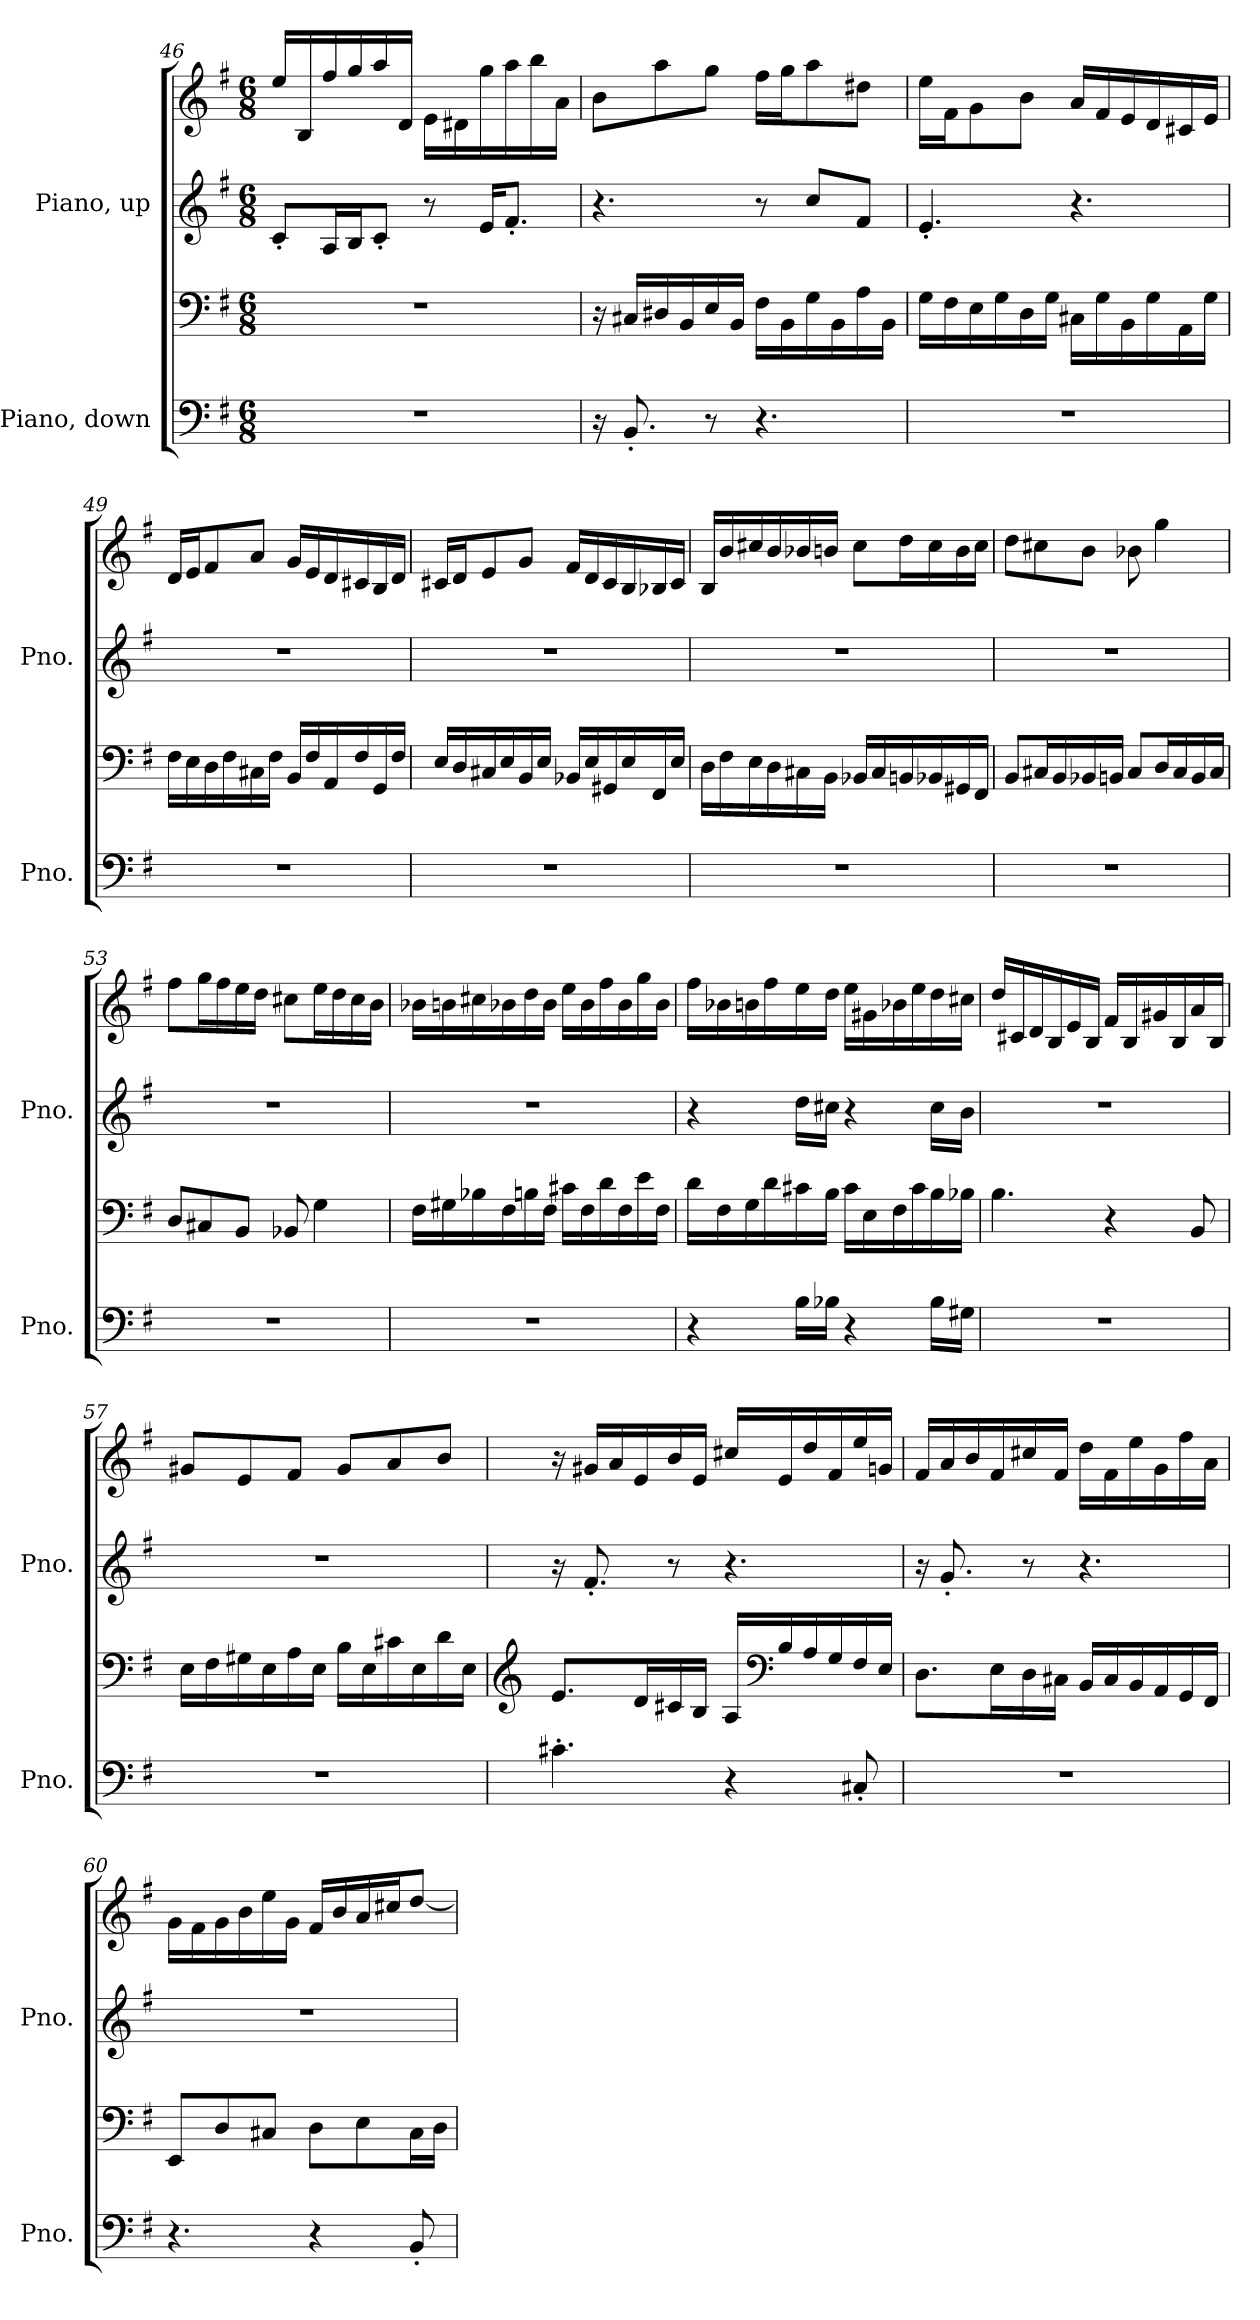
**kern	**kern	**kern	**kern
*part2	*part2	*part1	*part1
*staff4	*staff3	*staff2	*staff1
*I"Piano, down	*	*I"Piano, up	*
*I'Pno.	*	*I'Pno.	*
*clefF4	*clefF4	*clefG2	*clefG2
*k[f#]	*k[f#]	*k[f#]	*k[f#]
*M6/8	*M6/8	*M6/8	*M6/8
=46	=46	=46	=46
2.r	2.r	8c'/L	16ee/LL
.	.	.	16B/
.	.	16A/L	16ff#/
.	.	16B/J	16gg/
.	.	8c'/J	16aa/
.	.	.	16d/JJ
.	.	8r	16e\LL
.	.	.	16d#X\
.	.	16e/KL	16gg\
.	.	8.f#'/J	16aa\
.	.	.	16bb\
.	.	.	16a\JJ
=47	=47	=47	=47
16r	16r	4.r	8b\L
8.BB'/	16C#X/LL	.	.
.	16D#X/	.	8aa\
.	16BB/	.	.
8r	16E/	.	8gg\J
.	16BB/JJ	.	.
4.r	16F#\LL	8r	16ff#\LL
.	16BB\	.	16gg\J
.	16G\	8cc/L	8aa\
.	16BB\	.	.
.	16A\	8f#/J	8dd#X\J
.	16BB\JJ	.	.
!!LO:LB:g=z
=48	=48	=48	=48
2.r	16G\LL	4.e'/	16ee\LL
.	16F#\	.	16f#\J
.	16E\	.	8g\
.	16G\	.	.
.	16D\	.	8b\J
.	16G\JJ	.	.
.	16C#X\LL	4.r	16a/LL
.	16G\	.	16f#/
.	16BB\	.	16e/
.	16G\	.	16d/
.	16AA\	.	16c#X/
.	16G\JJ	.	16e/JJ
=49	=49	=49	=49
2.r	16F#\LL	2.r	16d/LL
.	16E\	.	16e/J
.	16D\	.	8f#/
.	16F#\	.	.
.	16C#X\	.	8a/J
.	16F#\JJ	.	.
.	16BB/LL	.	16g/LL
.	16F#/	.	16e/
.	16AA/	.	16d/
.	16F#/	.	16c#X/
.	16GG/	.	16B/
.	16F#/JJ	.	16d/JJ
!!LO:LB:g=z
=50	=50	=50	=50
2.r	16E/LL	2.r	16c#X/LL
.	16D/	.	16d/J
.	16C#X/	.	8e/
.	16E/	.	.
.	16BB/	.	8g/J
.	16E/JJ	.	.
.	16BB-X/LL	.	16f#/LL
.	16E/	.	16d/
.	16GG#X/	.	16c#/
.	16E/	.	16B/
.	16FF#/	.	16B-X/
.	16E/JJ	.	16c#/JJ
=51	=51	=51	=51
2.r	16D\LL	2.r	16B/LL
.	16F#\	.	16b/
.	16E\	.	16cc#X/
.	16D\	.	16b/
.	16C#X\	.	16b-X/
.	16BB\JJ	.	16bn/JJ
.	16BB-X/LL	.	8cc#\L
.	16C#/	.	.
.	16BBn/	.	16dd\L
.	16BB-X/	.	16cc#\
.	16GG#X/	.	16b\
.	16FF#/JJ	.	16cc#\JJ
!!LO:PB:g=z
=52	=52	=52	=52
2.r	8BB/L	2.r	8dd\L
.	16C#X/L	.	8cc#X\
.	16BB/	.	.
.	16BB-X/	.	8b\J
.	16BBn/JJ	.	.
.	8C#/L	.	8b-X\
.	16D/L	.	4gg\
.	16C#/	.	.
.	16BB/	.	.
.	16C#/JJ	.	.
=53	=53	=53	=53
2.r	8D/L	2.r	8ff#\L
.	8C#X/	.	16gg\L
.	.	.	16ff#\
.	8BB/J	.	16ee\
.	.	.	16dd\JJ
.	8BB-X/	.	8cc#X\L
.	4G\	.	16ee\L
.	.	.	16dd\
.	.	.	16cc#\
.	.	.	16b\JJ
=54	=54	=54	=54
2.r	16F#\LL	2.r	16b-X\LL
.	16G#X\	.	16bn\
.	16B-X\	.	16cc#X\
.	16F#\	.	16b-X\
.	16Bn\	.	16dd\
.	16F#\JJ	.	16b-\JJ
.	16c#X\LL	.	16ee\LL
.	16F#\	.	16b-\
.	16d\	.	16ff#\
.	16F#\	.	16b-\
.	16e\	.	16gg\
.	16F#\JJ	.	16b-\JJ
!!LO:LB:g=z
=55	=55	=55	=55
4r	16d\LL	4r	16ff#\LL
.	16F#\	.	16b-X\
.	16G\	.	16bn\
.	16d\	.	16ff#\
16B\LL	16c#X\	16dd\LL	16ee\
16B-X\JJ	16B\JJ	16cc#X\JJ	16dd\JJ
4r	16c#\LL	4r	16ee\LL
.	16E\	.	16g#X\
.	16F#\	.	16b-X\
.	16c#\	.	16ee\
16B-\LL	16B\	16cc#\LL	16dd\
16G#X\JJ	16B-X\JJ	16b\JJ	16cc#X\JJ
=56	=56	=56	=56
2.r	4.B\	2.r	16dd/LL
.	.	.	16c#X/
.	.	.	16d/
.	.	.	16B/
.	.	.	16e/
.	.	.	16B/JJ
.	4r	.	16f#/LL
.	.	.	16B/
.	.	.	16g#X/
.	.	.	16B/
.	8BB/	.	16a/
.	.	.	16B/JJ
!!LO:LB:g=z
=57	=57	=57	=57
2.r	16E\LL	2.r	8g#X/L
.	16F#\	.	.
.	16G#X\	.	8e/
.	16E\	.	.
.	16A\	.	8f#/J
.	16E\JJ	.	.
.	16B\LL	.	8g#/L
.	16E\	.	.
.	16c#X\	.	8a/
.	16E\	.	.
.	16d\	.	8b/J
.	16E\JJ	.	.
=58	=58	=58	=58
*	*clefG2	*	*
4.c#X'\	8.e/L	16r	16r
.	.	8.f#'/	16g#X/LL
.	.	.	16a/
.	16d/L	.	16e/
.	16c#X/	8r	16b/
.	16B/JJ	.	16e/JJ
4r	16A/LL	4.r	16cc#X/LL
*	*clefF4	*	*
.	16B/	.	16e/
.	16A/	.	16dd/
.	16G/	.	16f#/
8C#X'/	16F#/	.	16ee/
.	16E/JJ	.	16gn/JJ
!!LO:PB:g=z
=59	=59	=59	=59
2.r	8.D\L	16r	16f#/LL
.	.	8.g'/	16a/
.	.	.	16b/
.	16E\L	.	16f#/
.	16D\	8r	16cc#X/
.	16C#X\JJ	.	16f#/JJ
.	16BB/LL	4.r	16dd\LL
.	16C#/	.	16f#\
.	16BB/	.	16ee\
.	16AA/	.	16g\
.	16GG/	.	16ff#\
.	16FF#/JJ	.	16a\JJ
=60	=60	=60	=60
4.r	8EE/L	2.r	16g\LL
.	.	.	16f#\
.	8D/	.	16g\
.	.	.	16b\
.	8C#X/J	.	16ee\
.	.	.	16g\JJ
4r	8D\L	.	16f#/LL
.	.	.	16b/
.	8E\	.	16a/
.	.	.	16cc#X/J
8BB'/	16C#\L	.	[8dd/J
.	16D\JJ	.	.
=	=	=	=
*-	*-	*-	*-
